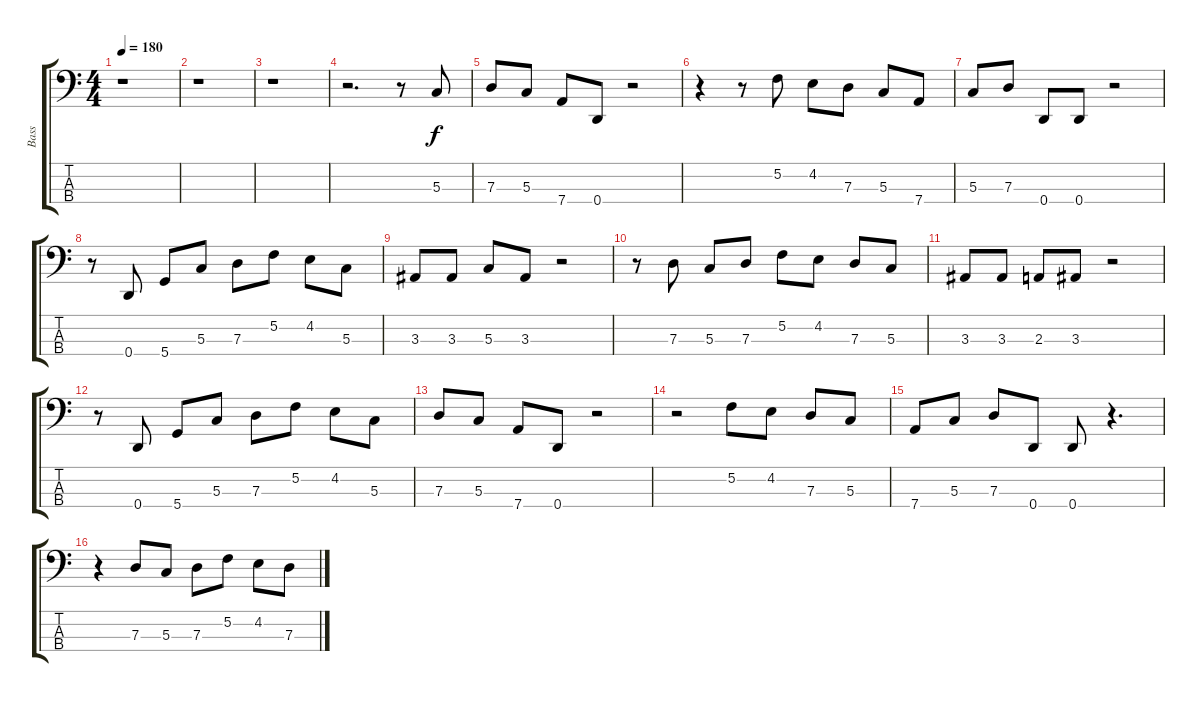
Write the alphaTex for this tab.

\track ("Bass" "Bass") {instrument electricbassfinger}
\staff {score tabs}
\tuning (F2 C2 G1 D1) {hide}
\ts (4 4)
\tempo 180
\clef f4
\ks c
r.1{dy f} |
r.1 |
r.1 |
r.2{d} r.8 5.3.8 |
7.3.8 5.3.8 7.4.8 0.4.8 r.2 |
r.4 r.8 5.2.8 4.2.8 7.3.8 5.3.8 7.4.8 |
5.3.8 7.3.8 0.4.8 0.4.8 r.2 |
r.8 0.4.8 5.4.8 5.3.8 7.3.8 5.2.8 4.2.8 5.3.8 |
3.3.8 3.3.8 5.3.8 3.3.8 r.2 |
r.8 7.3.8 5.3.8 7.3.8 5.2.8 4.2.8 7.3.8 5.3.8 |
3.3.8 3.3.8 2.3.8 3.3.8 r.2 |
r.8 0.4.8 5.4.8 5.3.8 7.3.8 5.2.8 4.2.8 5.3.8 |
7.3.8 5.3.8 7.4.8 0.4.8 r.2 |
r.2 5.2.8 4.2.8 7.3.8 5.3.8 |
7.4.8 5.3.8 7.3.8 0.4.8 0.4.8 r.4{d} |
r.4 7.3.8 5.3.8 7.3.8 5.2.8 4.2.8 7.3.8
